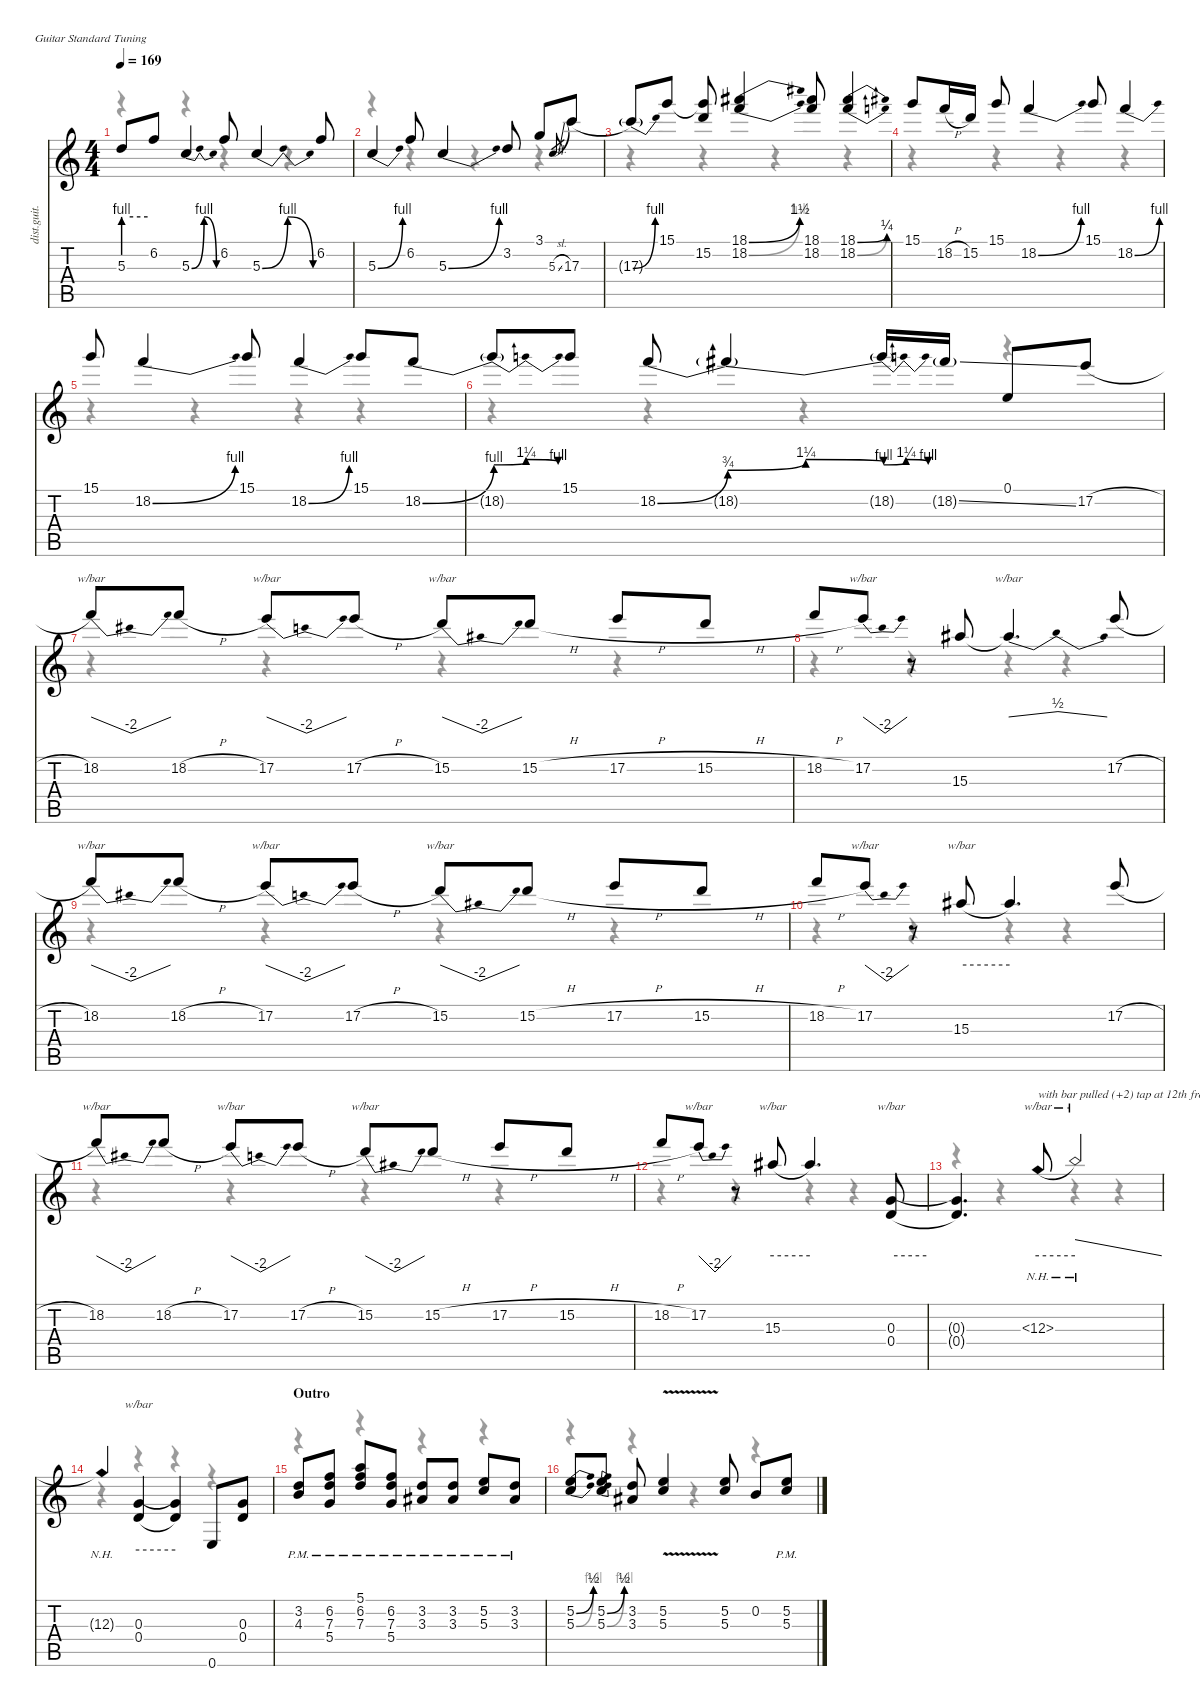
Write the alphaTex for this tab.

\defaultSystemsLayout 4
\hideDynamics
\bracketExtendMode nobrackets
\otherSystemsTrackNameOrientation horizontal
\track ("Lead" "dist.guit.") {instrument distortionguitar}
\staff {score tabs}
\tuning (E4 B3 G3 D3 A2 E2)
\voice
\ts (4 4)
\tempo 169
\clef g2
\ks c
5.3{be (hold 0 4 60 4) t}.8{dy f beam Up} 6.2.8{beam Up} 5.3{be (bendrelease 0 0 15 4 30 4 45 0)}.4{beam Up} 6.2.8{beam Up} 5.3{be (bendrelease 0 0 15 4 30 4 45 0)}.4{beam Up} 6.2.8{beam Up} |
5.3{be (bend 0 0 30 4)}.4{beam Up} 6.2.8{beam Up} 5.3{be (bend 0 0 30 4)}.4{beam Up} 3.2.8{beam Up} 3.1.8{beam Up} 5.3{sl}.8{gr dy mf beam Up} 17.3{be (hold 0 0 60 0)}.8{dy f beam Up} |
17.3{be (bend 0 0 60 4) t}.8{beam Up} 15.1.8{beam Up} (15.1{t} 15.2).8{beam Up} (18.1{be (bend 0 0 15 6) acc #} 18.2{be (bend 0 0 15 4)}).4{beam Up} (18.1{acc #} 18.2).8{beam Up} (18.1{be (bend 0 0 60 1) acc #} 18.2{be (bend 0 0 60 1)}).4{beam Up} |
15.1.8{beam Up} 18.2{h}.16{beam Up} 15.2.16{beam Up} 15.1.8{beam Up} 18.2{be (bend 0 0 19.999999199999998 4)}.4{beam Up} 15.1.8{beam Up} 18.2{be (bend 0 0 19.999999199999998 4)}.4{beam Up} |
15.1.8{beam Up} 18.2{be (bend 0 0 19.999999199999998 4)}.4{beam Up} 15.1.8{beam Up} 18.2{be (bend 0 0 19.999999199999998 4)}.4{beam Up} 15.1.8{beam Up} 18.2{be (bend 0 0 60 4)}.8{beam Up} |
18.2{be (bendrelease 0 4 30 5 30 5 60 4) t}.8{beam Up} 15.1.8{beam Up} 18.2{be (bend 0 0 60 3)}.8{dy ff beam Up} 18.2{be (bendrelease 0 3 30 5 30 5 60 4) t}.4{dy f beam Up} 18.2{be (bendrelease 0 4 30 5 30 5 60 4) t}.16{beam Up} 18.2{ss g}.16{dy mf beam Up} 0.1.8{dy f beam Up} 17.2{h}.8{dy ff beam Up} |
18.2.8{tbe (dip default 0 0 30 -8 60 0) beam Up} 18.2{h}.8{beam Up} 17.2.8{tbe (dip default 0 0 30 -8 60 0) beam Up} 17.2{h}.8{beam Up} 15.2.8{tbe (dip default 0 0 30 -8 60 0) beam Up} 15.2{h}.8{beam Up} 17.2{h}.8{beam Up} 15.2{h}.8{beam Up} |
18.2{h}.8{beam Up} 17.2.8{tbe (dip default 0 0 30 -8 60 0) beam Up} r.8{beam Up} 15.3{acc #}.8{beam Up} 15.3{t acc #}.4{d tbe (dip default 0 0 30 2 60 0) dy f beam Up} 17.2{h}.8{dy ff beam Up} |
18.2.8{tbe (dip default 0 0 30 -8 60 0) beam Up} 18.2{h}.8{beam Up} 17.2.8{tbe (dip default 0 0 30 -8 60 0) beam Up} 17.2{h}.8{beam Up} 15.2.8{tbe (dip default 0 0 30 -8 60 0) beam Up} 15.2{h}.8{beam Up} 17.2{h}.8{beam Up} 15.2{h}.8{beam Up} |
18.2{h}.8{beam Up} 17.2.8{tbe (dip default 0 0 30 -8 60 0) beam Up} r.8{beam Up} 15.3{acc #}.8{tbe (hold default 0 0 60 0) beam Up} 15.3{t acc #}.4{d dy f beam Up} 17.2{h}.8{dy ff beam Up} |
18.2.8{tbe (dip default 0 0 30 -8 60 0) beam Up} 18.2{h}.8{beam Up} 17.2.8{tbe (dip default 0 0 30 -8 60 0) beam Up} 17.2{h}.8{beam Up} 15.2.8{tbe (dip default 0 0 30 -8 60 0) beam Up} 15.2{h}.8{beam Up} 17.2{h}.8{beam Up} 15.2{h}.8{beam Up} |
18.2{h}.8{beam Up} 17.2.8{tbe (dip default 0 0 30 -8 60 0) beam Up} r.8{beam Up} 15.3{acc #}.8{tbe (hold default 0 0 60 0) beam Up} 15.3{t acc #}.4{d beam Up} (0.3 0.4).8{tbe (hold default 0 0 60 0) dy fff beam Up} |
(0.3{t} 0.4{t}).4{d dy ff beam Up} 12.3{nh}.8{tbe (hold default 0 0 60 0) txt "with bar pulled (+2) tap at 12th fret and dive" dy f beam Up} 12.3{nh t}.2{tbe (dive default 0 8 60 0) beam Up} |
12.3{nh t}.4{beam Up} (0.3 0.4).4{tbe (hold default 0 0 60 0) beam Up} (0.3{t} 0.4{t}).4{beam Up} 0.6.8{beam Up} (0.3 0.4).8{beam Up} |
\section ("" "Outro")
(3.2{pm} 4.3{pm}).8{beam Up} (6.2{pm} 7.3{pm} 5.4{pm}).8{beam Up} (5.1{pm} 6.2{pm} 7.3{pm}).8{beam Up} (6.2{pm} 7.3{pm} 5.4{pm}).8{beam Up} (3.2{pm} 3.3{pm acc #}).8{beam Up} (3.2{pm} 3.3{pm acc #}).8{beam Up} (5.2{pm} 5.3{pm}).8{beam Up} (3.2{pm} 3.3{pm acc #}).8{beam Up} |
(5.2{be (bend 0 0 30 2)} 5.3{be (bend 0 0 30 4)}).8{beam Up} (5.2{be (bend 0 0 30 2)} 5.3{be (bend 0 0 30 4)}).8{beam Up} (3.2 3.3{acc #}).8{beam Up} (5.2{v} 5.3{v}).4{beam Up} (5.2 5.3).8{beam Up} 0.2.8{beam Up} (5.2{pm} 5.3{pm}).8{beam Up}
\voice
\clef g2
\ottava regular
\simile none
\ks c
r.4{dy mf beam Down} r.4{beam Down} r.4{beam Down} r.4{beam Down} |
r.4{beam Down} r.4{beam Down} r.4{beam Down} r.4{beam Down} |
r.4{beam Down} r.4{beam Down} r.4{beam Down} r.4{beam Down} |
r.4{beam Down} r.4{beam Down} r.4{beam Down} r.4{beam Down} |
r.4{beam Down} r.4{beam Down} r.4{beam Down} r.4{beam Down} |
r.4{beam Down} r.4{beam Down} r.4{beam Down} r.4{beam Down} |
r.4{beam Down} r.4{beam Down} r.4{beam Down} r.4{beam Down} |
r.4{beam Down} r.4{beam Down} r.4{beam Down} r.4{beam Down} |
r.4{beam Down} r.4{beam Down} r.4{beam Down} r.4{beam Down} |
r.4{beam Down} r.4{beam Down} r.4{beam Down} r.4{beam Down} |
r.4{beam Down} r.4{beam Down} r.4{beam Down} r.4{beam Down} |
r.4{beam Down} r.4{beam Down} r.4{beam Down} r.4{beam Down} |
r.4{beam Down} r.4{beam Down} r.4{beam Down} r.4{beam Down} |
r.4{beam Down} r.4{beam Down} r.4{beam Down} r.4{beam Down} |
r.4{beam Down} r.4{beam Down} r.4{beam Down} r.4{beam Down} |
r.4{beam Down} r.4{beam Down} r.4{beam Down} r.4{beam Down}
